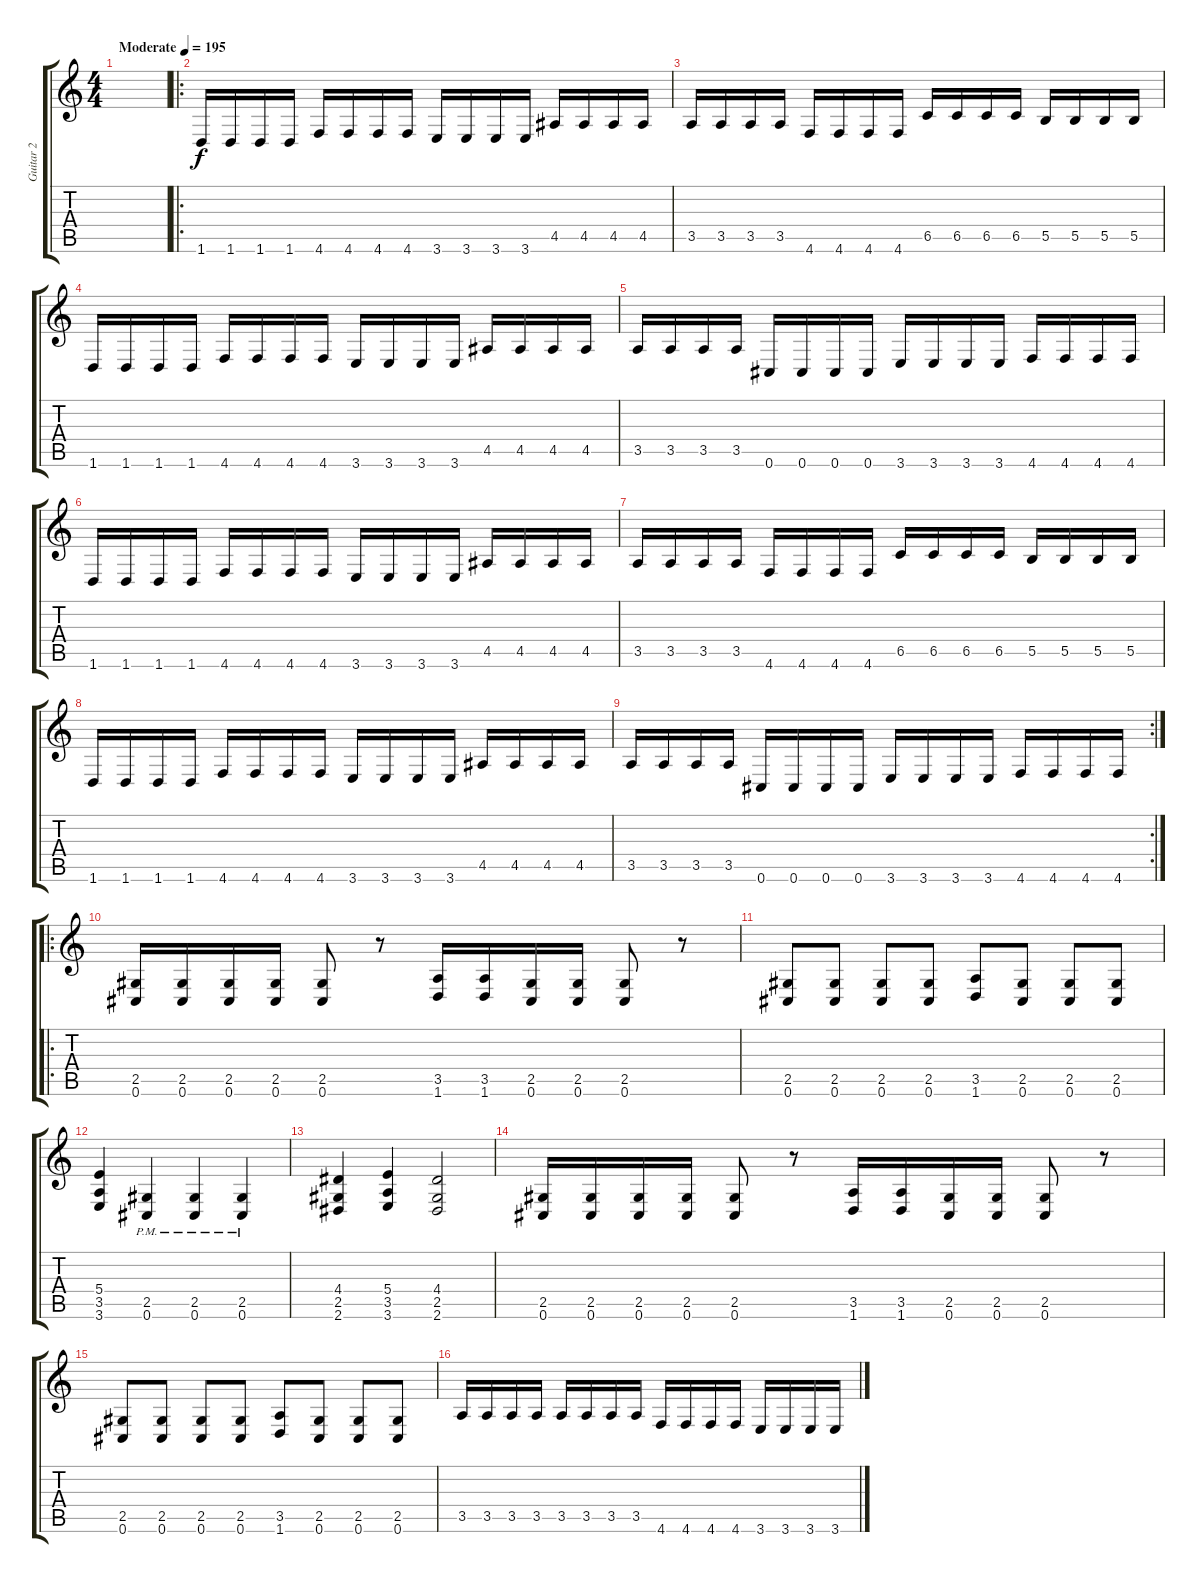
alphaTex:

\track ("Guitar 2" "Guitar 2") {instrument overdrivenguitar}
\staff {score tabs}
\tuning (Db4 Ab3 E3 B2 Gb2 Db2) {hide}
\ts (4 4)
\tempo (195 "Moderate")
\clef g2
\ks c
|
\ro
1.6.16 1.6.16 1.6.16 1.6.16 4.6.16 4.6.16 4.6.16 4.6.16 3.6.16 3.6.16 3.6.16 3.6.16 4.5.16 4.5.16 4.5.16 4.5.16 |
3.5.16 3.5.16 3.5.16 3.5.16 4.6.16 4.6.16 4.6.16 4.6.16 6.5.16 6.5.16 6.5.16 6.5.16 5.5.16 5.5.16 5.5.16 5.5.16 |
1.6.16 1.6.16 1.6.16 1.6.16 4.6.16 4.6.16 4.6.16 4.6.16 3.6.16 3.6.16 3.6.16 3.6.16 4.5.16 4.5.16 4.5.16 4.5.16 |
3.5.16 3.5.16 3.5.16 3.5.16 0.6.16 0.6.16 0.6.16 0.6.16 3.6.16 3.6.16 3.6.16 3.6.16 4.6.16 4.6.16 4.6.16 4.6.16 |
1.6.16 1.6.16 1.6.16 1.6.16 4.6.16 4.6.16 4.6.16 4.6.16 3.6.16 3.6.16 3.6.16 3.6.16 4.5.16 4.5.16 4.5.16 4.5.16 |
3.5.16 3.5.16 3.5.16 3.5.16 4.6.16 4.6.16 4.6.16 4.6.16 6.5.16 6.5.16 6.5.16 6.5.16 5.5.16 5.5.16 5.5.16 5.5.16 |
1.6.16 1.6.16 1.6.16 1.6.16 4.6.16 4.6.16 4.6.16 4.6.16 3.6.16 3.6.16 3.6.16 3.6.16 4.5.16 4.5.16 4.5.16 4.5.16 |
\rc 2
3.5.16 3.5.16 3.5.16 3.5.16 0.6.16 0.6.16 0.6.16 0.6.16 3.6.16 3.6.16 3.6.16 3.6.16 4.6.16 4.6.16 4.6.16 4.6.16 |
\ro
(2.5 0.6).16 (2.5 0.6).16 (2.5 0.6).16 (2.5 0.6).16 (2.5 0.6).8 r.8 (3.5 1.6).16 (3.5 1.6).16 (2.5 0.6).16 (2.5 0.6).16 (2.5 0.6).8 r.8 |
(2.5 0.6).8 (2.5 0.6).8 (2.5 0.6).8 (2.5 0.6).8 (3.5 1.6).8 (2.5 0.6).8 (2.5 0.6).8 (2.5 0.6).8 |
(5.4 3.5 3.6).4 (2.5{pm} 0.6{pm}).4 (2.5{pm} 0.6{pm}).4 (2.5{pm} 0.6{pm}).4 |
(4.4 2.5 2.6).4 (5.4 3.5 3.6).4 (4.4 2.5 2.6).2 |
(2.5 0.6).16 (2.5 0.6).16 (2.5 0.6).16 (2.5 0.6).16 (2.5 0.6).8 r.8 (3.5 1.6).16 (3.5 1.6).16 (2.5 0.6).16 (2.5 0.6).16 (2.5 0.6).8 r.8 |
(2.5 0.6).8 (2.5 0.6).8 (2.5 0.6).8 (2.5 0.6).8 (3.5 1.6).8 (2.5 0.6).8 (2.5 0.6).8 (2.5 0.6).8 |
3.5.16 3.5.16 3.5.16 3.5.16 3.5.16 3.5.16 3.5.16 3.5.16 4.6.16 4.6.16 4.6.16 4.6.16 3.6.16 3.6.16 3.6.16 3.6.16
